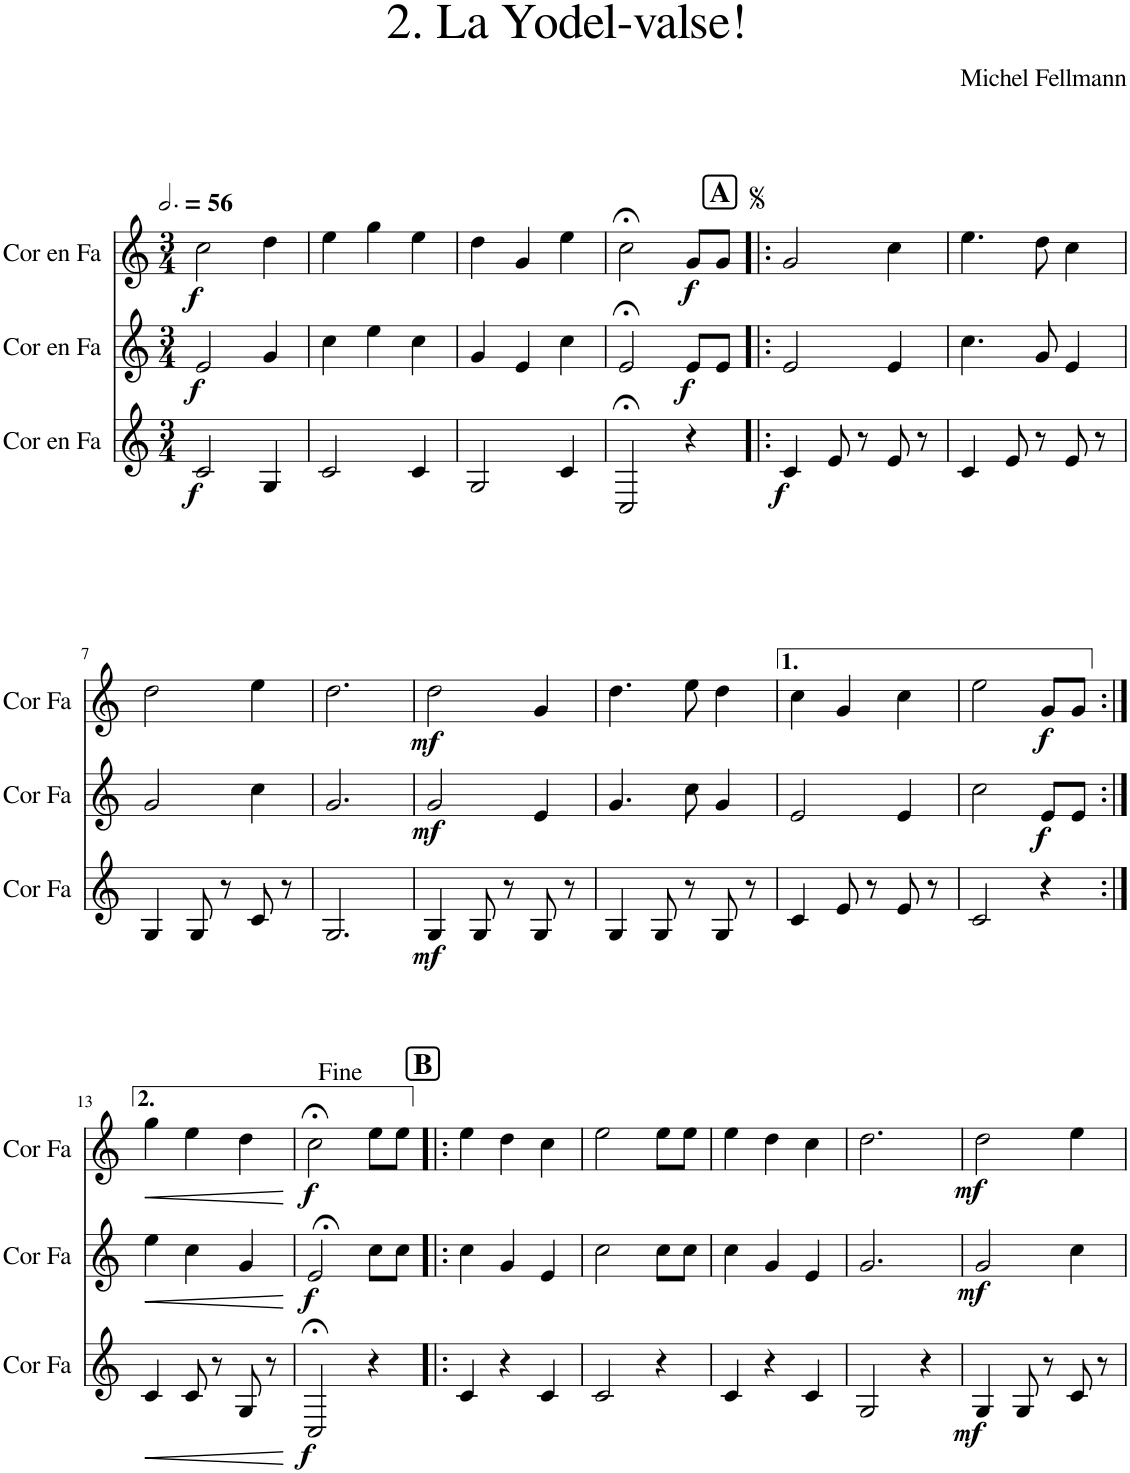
**kern	**dynam	**kern	**dynam	**kern	**dynam
*part3	*part3	*part2	*part2	*part1	*part1
*staff3	*staff3	*staff2	*staff2	*staff1	*staff1
*I"Cor en Fa	*	*I"Cor en Fa	*	*I"Cor en Fa	*
*I'Cor Fa	*	*I'Cor Fa	*	*I'Cor Fa	*
*clefG2	*	*clefG2	*	*clefG2	*
*Trd4c7	*	*Trd4c7	*	*Trd4c7	*
*k[]	*	*k[]	*	*k[]	*
*M3/4	*	*M3/4	*	*M3/4	*
*MM168	*	*MM168	*	*MM168	*
=1	=1	=1	=1	=1	=1
!	!LO:DY:b	!	!LO:DY:b	!	!LO:DY:b
2c/	f	2e/	f	2cc\	f
4G/	.	4g/	.	4dd\	.
=2	=2	=2	=2	=2	=2
2c/	.	4cc\	.	4ee\	.
.	.	4ee\	.	4gg\	.
4c/	.	4cc\	.	4ee\	.
=3	=3	=3	=3	=3	=3
2G/	.	4g/	.	4dd\	.
.	.	4e/	.	4g/	.
4c/	.	4cc\	.	4ee\	.
=4	=4	=4	=4	=4	=4
2C;</	.	2e;</	.	2cc;<\	.
!	!	!	!LO:DY:b	!	!LO:DY:b
4r	.	8e/L	f	8g/L	f
.	.	8e/J	.	8g/J	.
!!LO:REH:place=s1:a:B:cj:fs=14:t=A
=5!|:	=5!|:	=5!|:	=5!|:	=5!|:	=5!|:
!	!LO:DY:b	!	!	!	!
4c/	f	2e/	.	2g/	.
8e/	.	.	.	.	.
8r	.	.	.	.	.
8e/	.	4e/	.	4cc\	.
8r	.	.	.	.	.
=6	=6	=6	=6	=6	=6
4c/	.	4.cc\	.	4.ee\	.
8e/	.	.	.	.	.
8r	.	8g/	.	8dd\	.
8e/	.	4e/	.	4cc\	.
8r	.	.	.	.	.
!!LO:LB:g=z
=7	=7	=7	=7	=7	=7
4G/	.	2g/	.	2dd\	.
8G/	.	.	.	.	.
8r	.	.	.	.	.
8c/	.	4cc\	.	4ee\	.
8r	.	.	.	.	.
=8	=8	=8	=8	=8	=8
2.G/	.	2.g/	.	2.dd\	.
=9	=9	=9	=9	=9	=9
!	!LO:DY:b	!	!LO:DY:b	!	!LO:DY:b
4G/	mf	2g/	mf	2dd\	mf
8G/	.	.	.	.	.
8r	.	.	.	.	.
8G/	.	4e/	.	4g/	.
8r	.	.	.	.	.
=10	=10	=10	=10	=10	=10
4G/	.	4.g/	.	4.dd\	.
8G/	.	.	.	.	.
8r	.	8cc\	.	8ee\	.
8G/	.	4g/	.	4dd\	.
8r	.	.	.	.	.
=11	=11	=11	=11	=11	=11
4c/	.	2e/	.	4cc\	.
8e/	.	.	.	4g/	.
8r	.	.	.	.	.
8e/	.	4e/	.	4cc\	.
8r	.	.	.	.	.
=12	=12	=12	=12	=12	=12
2c/	.	2cc\	.	2ee\	.
!	!	!	!LO:DY:b	!	!LO:DY:b
4r	.	8e/L	f	8g/L	f
.	.	8e/J	.	8g/J	.
!!LO:LB:g=z
=13:|!	=13:|!	=13:|!	=13:|!	=13:|!	=13:|!
!	!LO:HP:b	!	!LO:HP:b	!	!LO:HP:b
4c/	<	4ee\	<	4gg\	<
8c/	.	4cc\	.	4ee\	.
8r	.	.	.	.	.
8G/	.	4g/	.	4dd\	.
8r	.	.	.	.	.
.	[	.	[	.	[
=14	=14	=14	=14	=14	=14
!	!LO:DY:b	!	!LO:DY:b	!	!LO:DY:b
2C;</	f	2e;</	f	2cc;<\	f
4r	.	8cc\L	.	8ee\L	.
.	.	8cc\J	.	8ee\J	.
!!LO:REH:place=s1:a:B:cj:fs=14:t=B
=15!|:	=15!|:	=15!|:	=15!|:	=15!|:	=15!|:
4c/	.	4cc\	.	4ee\	.
4r	.	4g/	.	4dd\	.
4c/	.	4e/	.	4cc\	.
=16	=16	=16	=16	=16	=16
2c/	.	2cc\	.	2ee\	.
4r	.	8cc\L	.	8ee\L	.
.	.	8cc\J	.	8ee\J	.
=17	=17	=17	=17	=17	=17
4c/	.	4cc\	.	4ee\	.
4r	.	4g/	.	4dd\	.
4c/	.	4e/	.	4cc\	.
=18	=18	=18	=18	=18	=18
2G/	.	2.g/	.	2.dd\	.
4r	.	.	.	.	.
=19	=19	=19	=19	=19	=19
!	!LO:DY:b	!	!LO:DY:b	!	!LO:DY:b
4G/	mf	2g/	mf	2dd\	mf
8G/	.	.	.	.	.
8r	.	.	.	.	.
8c/	.	4cc\	.	4ee\	.
8r	.	.	.	.	.
=	=	=	=	=	=
*-	*-	*-	*-	*-	*-
